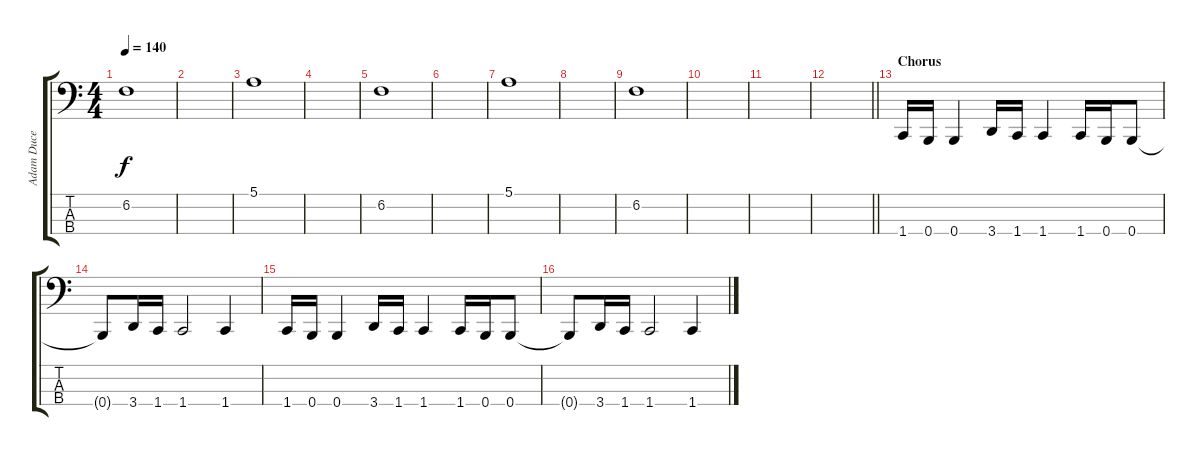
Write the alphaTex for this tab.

\track ("Adam Duce" "Adam Duce") {solo instrument electricbassfinger}
\staff {score tabs}
\tuning (E2 B1 Gb1 B0) {hide}
\ts (4 4)
\tempo 140
\clef f4
\ks c
6.2.1{dy f} |
|
5.1.1 |
|
6.2.1 |
|
5.1.1 |
|
6.2.1 |
|
|
\barLineRight lightlight
|
\section ("" "Chorus")
1.4.16 0.4.16 0.4.4 3.4.16 1.4.16 1.4.4 1.4.16 0.4.16 0.4.8 |
0.4{t}.8 3.4.16 1.4.16 1.4.2 1.4.4 |
1.4.16 0.4.16 0.4.4 3.4.16 1.4.16 1.4.4 1.4.16 0.4.16 0.4.8 |
0.4{t}.8 3.4.16 1.4.16 1.4.2 1.4.4
